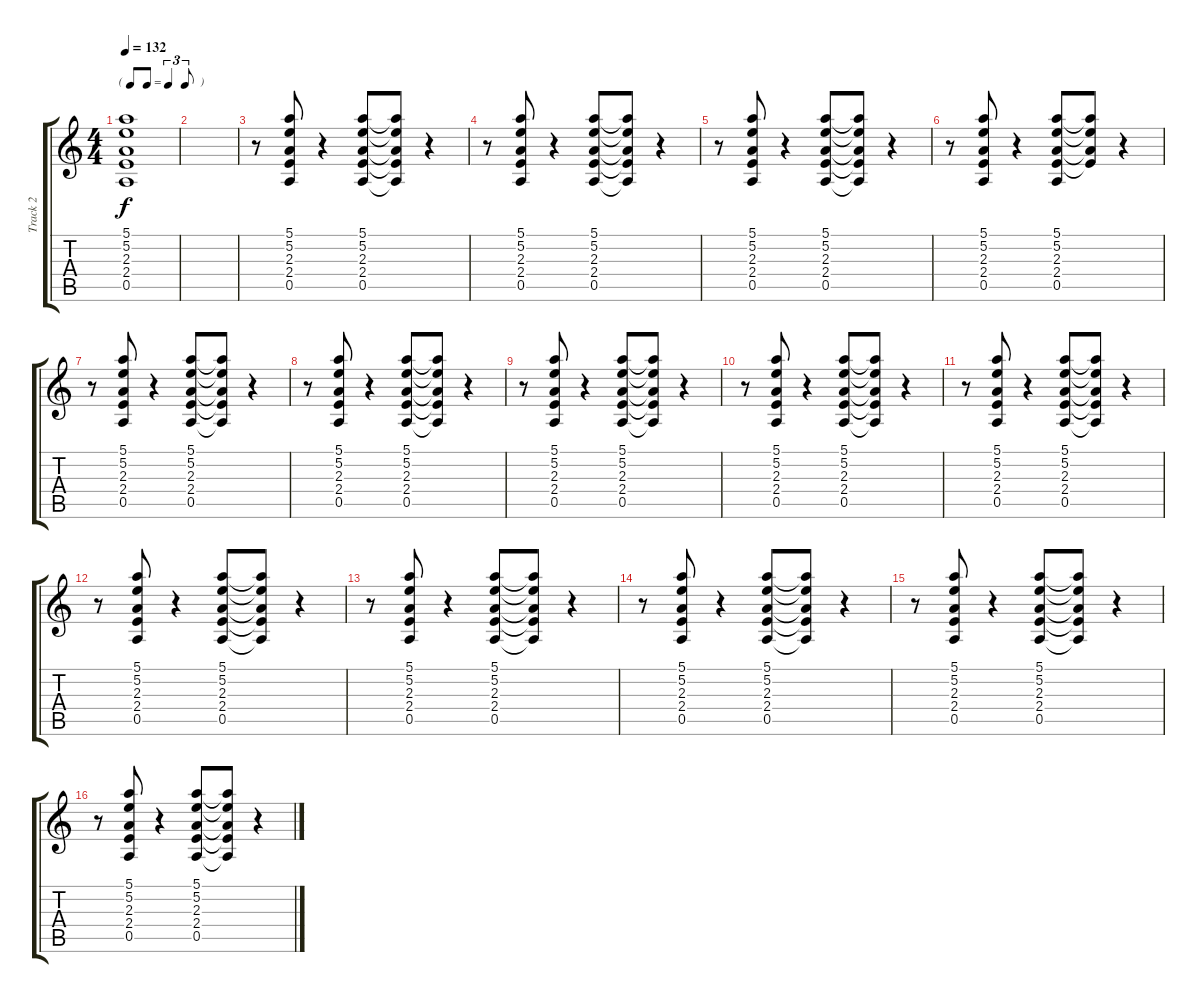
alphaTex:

\track ("Track 2" "Track 2") {instrument overdrivenguitar}
\staff {score tabs}
\tuning (E4 B3 G3 D3 A2 E2) {hide}
\ts (4 4)
\tf triplet8th
\tempo 132
\clef g2
\ks c
(5.1{t} 5.2{t} 2.3{t} 2.4{t} 0.5{t}).1{dy f} |
|
r.8 (5.1 5.2 2.3 2.4 0.5).8 r.4 (5.1 5.2 2.3 2.4 0.5).8 (5.1{t} 5.2{t} 2.3{t} 2.4{t} 0.5{t}).8 r.4 |
r.8 (5.1 5.2 2.3 2.4 0.5).8 r.4 (5.1 5.2 2.3 2.4 0.5).8 (5.1{t} 5.2{t} 2.3{t} 2.4{t} 0.5{t}).8 r.4 |
r.8 (5.1 5.2 2.3 2.4 0.5).8 r.4 (5.1 5.2 2.3 2.4 0.5).8 (5.1{t} 5.2{t} 2.3{t} 2.4{t} 0.5{t}).8 r.4 |
r.8 (5.1 5.2 2.3 2.4 0.5).8 r.4 (5.1 5.2 2.3 2.4 0.5).8 (5.1{t} 5.2{t} 2.3{t} 2.4{t}).8 r.4 |
r.8 (5.1 5.2 2.3 2.4 0.5).8 r.4 (5.1 5.2 2.3 2.4 0.5).8 (5.1{t} 5.2{t} 2.3{t} 2.4{t} 0.5{t}).8 r.4 |
r.8 (5.1 5.2 2.3 2.4 0.5).8 r.4 (5.1 5.2 2.3 2.4 0.5).8 (5.1{t} 5.2{t} 2.3{t} 2.4{t} 0.5{t}).8 r.4 |
r.8 (5.1 5.2 2.3 2.4 0.5).8 r.4 (5.1 5.2 2.3 2.4 0.5).8 (5.1{t} 5.2{t} 2.3{t} 2.4{t} 0.5{t}).8 r.4 |
r.8 (5.1 5.2 2.3 2.4 0.5).8 r.4 (5.1 5.2 2.3 2.4 0.5).8 (5.1{t} 5.2{t} 2.3{t} 2.4{t} 0.5{t}).8 r.4 |
r.8 (5.1 5.2 2.3 2.4 0.5).8 r.4 (5.1 5.2 2.3 2.4 0.5).8 (5.1{t} 5.2{t} 2.3{t} 2.4{t} 0.5{t}).8 r.4 |
r.8 (5.1 5.2 2.3 2.4 0.5).8 r.4 (5.1 5.2 2.3 2.4 0.5).8 (5.1{t} 5.2{t} 2.3{t} 2.4{t} 0.5{t}).8 r.4 |
r.8 (5.1 5.2 2.3 2.4 0.5).8 r.4 (5.1 5.2 2.3 2.4 0.5).8 (5.1{t} 5.2{t} 2.3{t} 2.4{t} 0.5{t}).8 r.4 |
r.8 (5.1 5.2 2.3 2.4 0.5).8 r.4 (5.1 5.2 2.3 2.4 0.5).8 (5.1{t} 5.2{t} 2.3{t} 2.4{t} 0.5{t}).8 r.4 |
r.8 (5.1 5.2 2.3 2.4 0.5).8 r.4 (5.1 5.2 2.3 2.4 0.5).8 (5.1{t} 5.2{t} 2.3{t} 2.4{t} 0.5{t}).8 r.4 |
r.8 (5.1 5.2 2.3 2.4 0.5).8 r.4 (5.1 5.2 2.3 2.4 0.5).8 (5.1{t} 5.2{t} 2.3{t} 2.4{t} 0.5{t}).8 r.4
